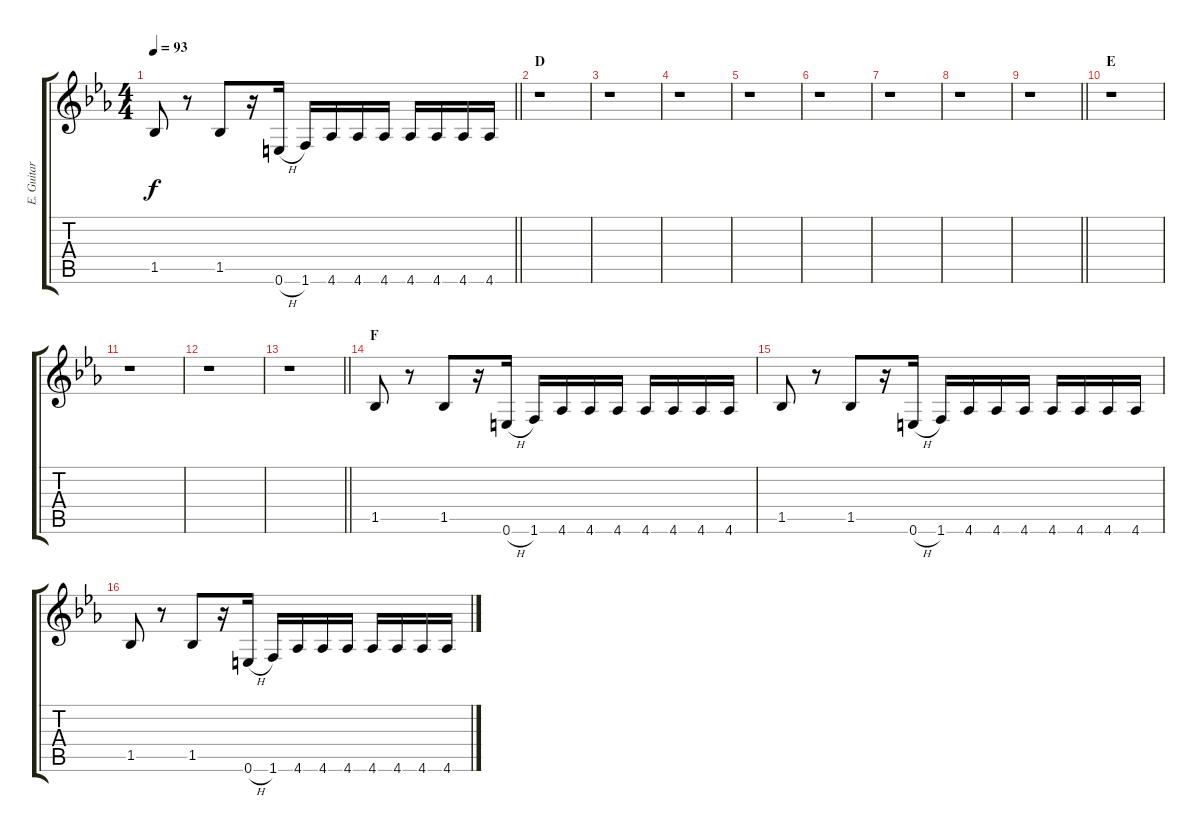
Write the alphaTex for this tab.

\track ("E. Guitar III" "E. Guitar ") {instrument overdrivenguitar}
\staff {score tabs}
\tuning (E4 B3 G3 D3 A2 E2) {hide}
\ts (4 4)
\tempo 93
\clef g2
\barLineRight lightlight
\ks eb
1.5.8{dy f} r.8 1.5.8 r.16 0.6{h}.16 1.6.16 4.6.16 4.6.16 4.6.16 4.6.16 4.6.16 4.6.16 4.6.16 |
\section ("" "D")
r.1 |
r.1 |
r.1 |
r.1 |
r.1 |
r.1 |
r.1 |
\barLineRight lightlight
r.1 |
\section ("" "E")
r.1 |
r.1 |
r.1 |
\barLineRight lightlight
r.1 |
\section ("" "F")
1.5.8 r.8 1.5.8 r.16 0.6{h}.16 1.6.16 4.6.16 4.6.16 4.6.16 4.6.16 4.6.16 4.6.16 4.6.16 |
1.5.8 r.8 1.5.8 r.16 0.6{h}.16 1.6.16 4.6.16 4.6.16 4.6.16 4.6.16 4.6.16 4.6.16 4.6.16 |
1.5.8 r.8 1.5.8 r.16 0.6{h}.16 1.6.16 4.6.16 4.6.16 4.6.16 4.6.16 4.6.16 4.6.16 4.6.16
